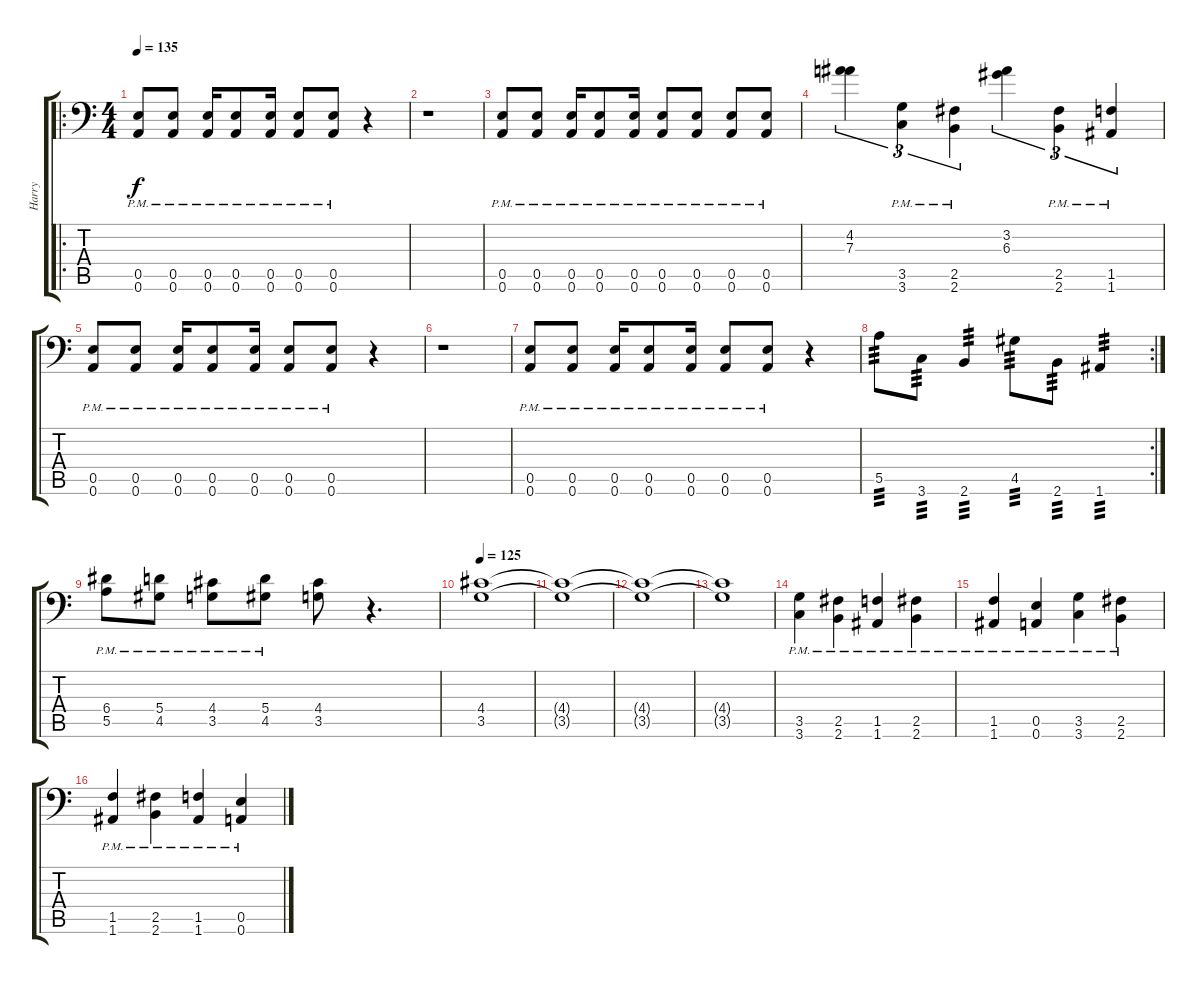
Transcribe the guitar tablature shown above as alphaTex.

\track ("Harry" "Harry") {instrument distortionguitar}
\staff {score tabs}
\tuning (B3 Gb3 D3 A2 E2 A1) {hide}
\ro
\ts (4 4)
\tempo 135
\clef f4
\ks c
(0.5{pm} 0.6{pm}).8{dy f} (0.5{pm} 0.6{pm}).8 (0.5{pm} 0.6{pm}).16 (0.5{pm} 0.6{pm}).8 (0.5{pm} 0.6{pm}).16 (0.5{pm} 0.6{pm}).8 (0.5{pm} 0.6{pm}).8 r.4 |
r.1 |
(0.5{pm} 0.6{pm}).8 (0.5{pm} 0.6{pm}).8 (0.5{pm} 0.6{pm}).16 (0.5{pm} 0.6{pm}).8 (0.5{pm} 0.6{pm}).16 (0.5{pm} 0.6{pm}).8 (0.5{pm} 0.6{pm}).8 (0.5{pm} 0.6{pm}).8 (0.5{pm} 0.6{pm}).8 |
(4.2 7.3).4{tu (3 2)} (3.5{pm} 3.6{pm}).4{tu (3 2)} (2.5{pm} 2.6{pm}).4{tu (3 2)} (3.2 6.3).4{tu (3 2)} (2.5{pm} 2.6{pm}).4{tu (3 2)} (1.5{pm} 1.6{pm}).4{tu (3 2)} |
(0.5{pm} 0.6{pm}).8 (0.5{pm} 0.6{pm}).8 (0.5{pm} 0.6{pm}).16 (0.5{pm} 0.6{pm}).8 (0.5{pm} 0.6{pm}).16 (0.5{pm} 0.6{pm}).8 (0.5{pm} 0.6{pm}).8 r.4 |
r.1 |
(0.5{pm} 0.6{pm}).8 (0.5{pm} 0.6{pm}).8 (0.5{pm} 0.6{pm}).16 (0.5{pm} 0.6{pm}).8 (0.5{pm} 0.6{pm}).16 (0.5{pm} 0.6{pm}).8 (0.5{pm} 0.6{pm}).8 r.4 |
\rc 2
5.5.8{tp 3} 3.6.8{tp 3} 2.6.4{tp 3} 4.5.8{tp 3} 2.6.8{tp 3} 1.6.4{tp 3} |
(6.4{pm} 5.5{pm}).8 (5.4{pm} 4.5{pm}).8 (4.4{pm} 3.5{pm}).8 (5.4{pm} 4.5{pm}).8 (4.4 3.5).8 r.4{d} |
\tempo 125
(4.4 3.5).1 |
(4.4{t} 3.5{t}).1 |
(4.4{t} 3.5{t}).1 |
(4.4{t} 3.5{t}).1 |
(3.5{pm} 3.6{pm}).4 (2.5{pm} 2.6{pm}).4 (1.5{pm} 1.6{pm}).4 (2.5{pm} 2.6{pm}).4 |
(1.5{pm} 1.6{pm}).4 (0.5{pm} 0.6{pm}).4 (3.5{pm} 3.6{pm}).4 (2.5{pm} 2.6{pm}).4 |
(1.5{pm} 1.6{pm}).4 (2.5{pm} 2.6{pm}).4 (1.5{pm} 1.6{pm}).4 (0.5{pm} 0.6{pm}).4
